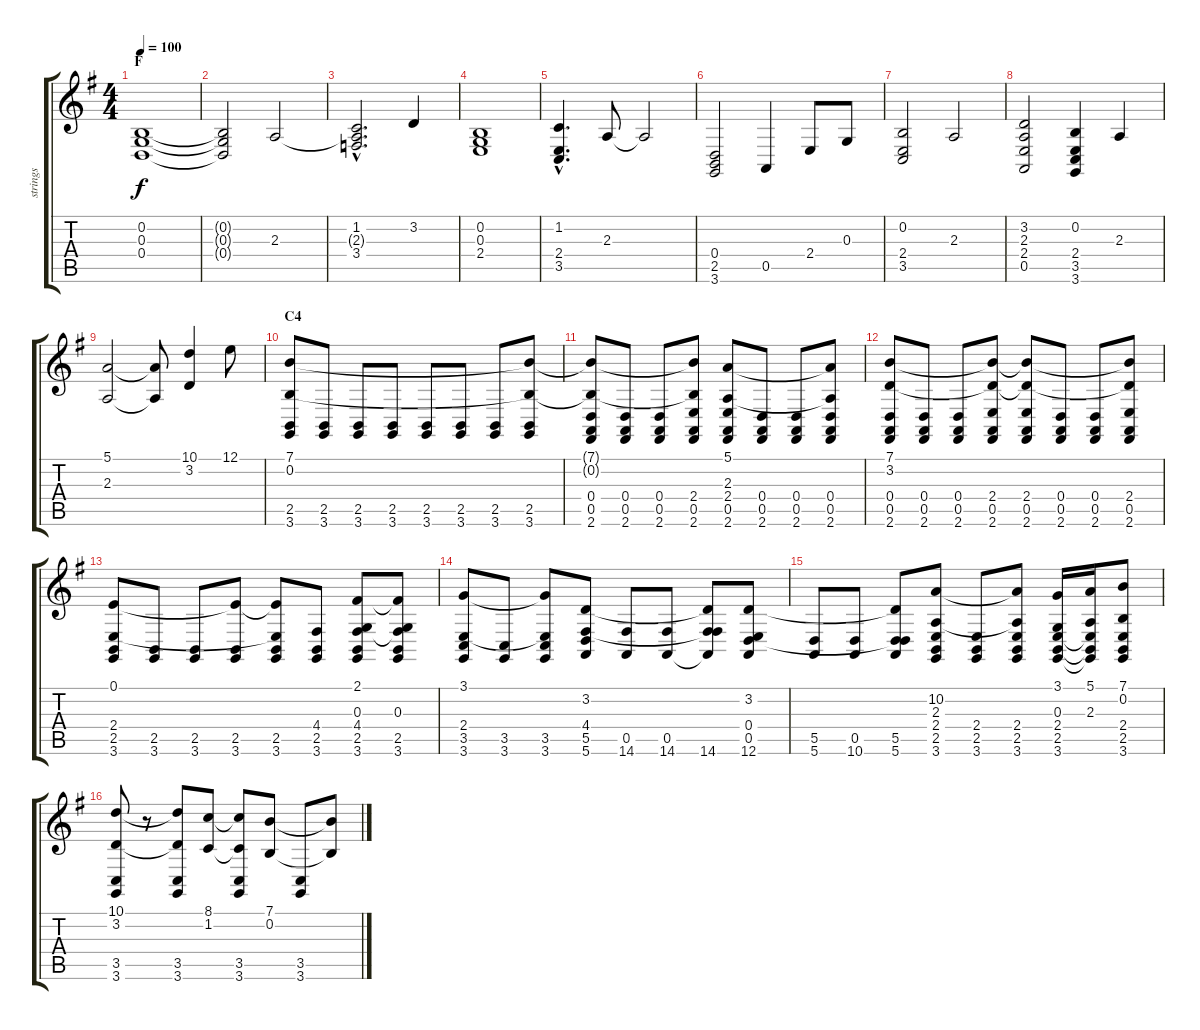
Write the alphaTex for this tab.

\track ("strings" "strings") {instrument tremolostrings}
\staff {score tabs}
\tuning (E4 B3 G3 D3 A2 E2) {hide}
\ts (4 4)
\section ("" "F")
\tempo 100
\clef g2
\ks g
(0.2 0.3 0.4).1{dy f} |
(0.2{t} 0.3{t} 0.4{t}).2 2.3.2 |
(1.2{hac} 2.3{hac t} 3.4{hac}).2{d} 3.2.4 |
(0.2 0.3 2.4).1 |
(1.2{hac} 2.4{hac} 3.5{hac}).4{d} 2.3.8 2.3{t}.2 |
(0.4 2.5 3.6).2 0.5.4 2.4.8 0.3.8 |
(0.2 2.4 3.5).2 2.3.2 |
(3.2 2.3 2.4 0.5).2 (0.2 2.4 3.5 3.6).4 2.3.4 |
(5.1 2.3).2 (5.1{t} 2.3{t}).8 (10.1 3.2).4 12.1.8 |
\section ("" "C4")
(7.1 0.2 2.5 3.6).8 (2.5 3.6).8 (2.5 3.6).8 (2.5 3.6).8 (2.5 3.6).8 (2.5 3.6).8 (2.5 3.6).8 (7.1{t} 0.2{t} 2.5 3.6).8 |
(7.1{t} 0.2{t} 0.4 0.5 2.6).8 (0.4 0.5 2.6).8 (0.4 0.5 2.6).8 (7.1{t} 0.2{t} 2.4 0.5 2.6).8 (5.1 2.3 2.4 0.5 2.6).8 (0.4 0.5 2.6).8 (0.4 0.5 2.6).8 (5.1{t} 2.3{t} 0.4 0.5 2.6).8 |
(7.1 3.2 0.4 0.5 2.6).8 (0.4 0.5 2.6).8 (0.4 0.5 2.6).8 (7.1{t} 3.2{t} 2.4 0.5 2.6).8 (7.1{t} 3.2{t} 2.4 0.5 2.6).8 (0.4 0.5 2.6).8 (0.4 0.5 2.6).8 (7.1{t} 3.2{t} 2.4 0.5 2.6).8 |
(0.1 2.4 2.5 3.6).8 (2.5 3.6).8 (2.5 3.6).8 (0.1{t} 2.5 3.6).8 (0.1{t} 2.4{t} 2.5 3.6).8 (4.4 2.5 3.6).8 (2.1 0.3 4.4 2.5 3.6).8 (2.1{t} 0.3 4.4{t} 2.5 3.6).8 |
(3.1 2.4 3.5 3.6).8 (3.5 3.6).8 (3.1{t} 2.4{t} 3.5 3.6).8 (3.2 4.4 5.5 5.6).8 (0.5 14.6).8 (0.5 14.6).8 (3.2{t} 4.4{t} 0.5{t} 14.6).8 (3.2 0.4 0.5 12.6).8 |
(5.5 5.6).8 (0.5 10.6).8 (3.2{t} 0.4{t} 5.5 5.6).8 (10.2 2.3 2.4 2.5 3.6).8 (2.4 2.5 3.6).8 (10.2{t} 2.3{t} 2.4 2.5 3.6).8 (3.1 0.3 2.4 2.5 3.6).16 (5.1 2.3 2.4{t} 2.5{t} 3.6{t}).16 (7.1 0.2 2.4 2.5 3.6).8 |
(10.1 3.2 3.5 3.6).8 r.8 (10.1{t} 3.2{t} 3.5 3.6).8 (8.1 1.2).8 (8.1{t} 1.2{t} 3.5 3.6).8 (7.1 0.2).8 (3.5 3.6).8 (7.1{t} 0.2{t}).8
